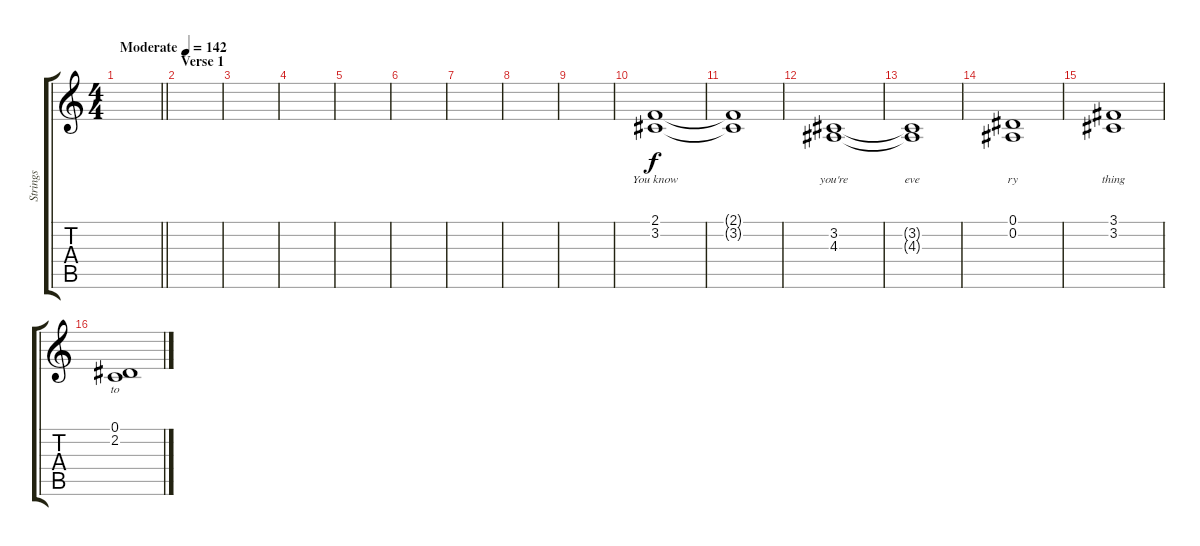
\track ("Strings" "Strings") {instrument stringensemble2}
\staff {score tabs}
\tuning (Eb4 Bb3 Gb3 Db3 Ab2 Eb2) {hide}
\ts (4 4)
\tempo (142 "Moderate")
\clef g2
\barLineRight lightlight
\ks c
|
\section ("" "Verse 1")
|
|
|
|
|
|
|
|
(2.1 3.2).1{lyrics (0 "You know") lyrics (1 "") lyrics (2 "") lyrics (3 "") lyrics (4 "")} |
(2.1{t} 3.2{t}).1{lyrics (0 "") lyrics (1 "") lyrics (2 "") lyrics (3 "") lyrics (4 "")} |
(3.2 4.3).1{lyrics (0 "you're") lyrics (1 "") lyrics (2 "") lyrics (3 "") lyrics (4 "")} |
(3.2{t} 4.3{t}).1{lyrics (0 "eve") lyrics (1 "") lyrics (2 "") lyrics (3 "") lyrics (4 "")} |
(0.1 0.2).1{lyrics (0 "ry") lyrics (1 "") lyrics (2 "") lyrics (3 "") lyrics (4 "")} |
(3.1 3.2).1{lyrics (0 "thing") lyrics (1 "") lyrics (2 "") lyrics (3 "") lyrics (4 "")} |
(0.1 2.2).1{lyrics (0 "to") lyrics (1 "") lyrics (2 "") lyrics (3 "") lyrics (4 "")}
